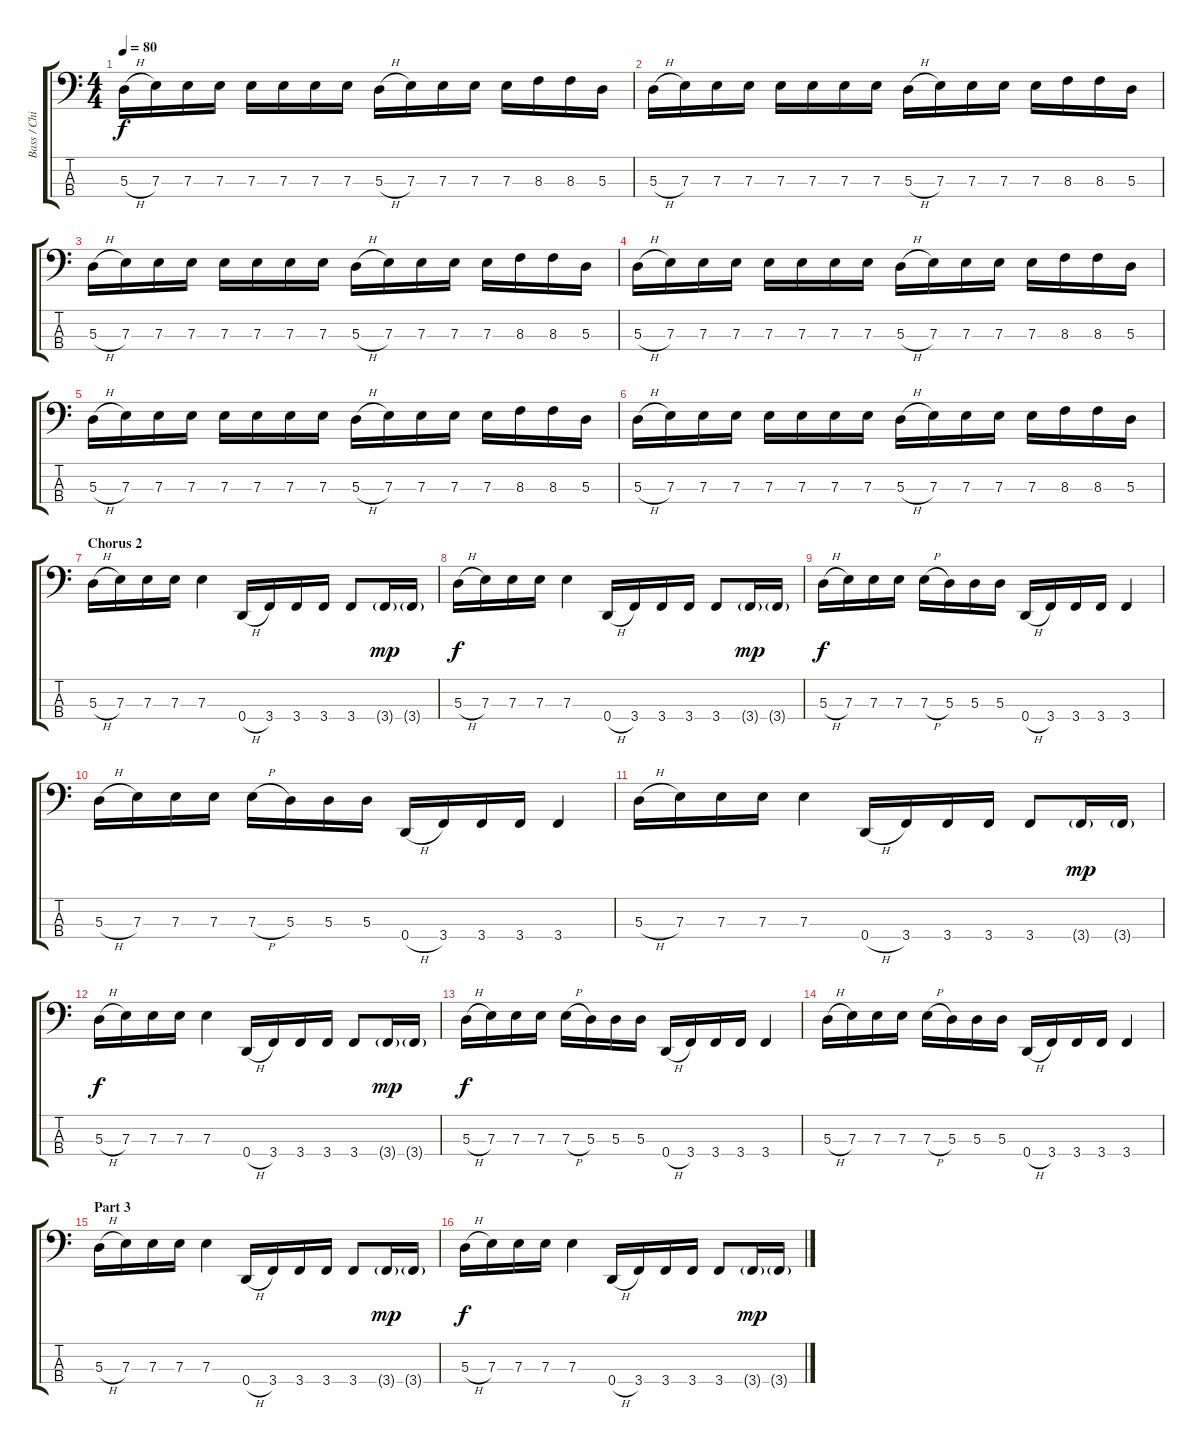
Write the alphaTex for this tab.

\track ("Bass / Chi Cheng" "Bass / Chi") {instrument electricbassfinger}
\staff {score tabs}
\tuning (G2 D2 A1 D1) {hide}
\ts (4 4)
\tempo 80
\clef f4
\ks c
5.3{h}.16{dy f} 7.3.16 7.3.16 7.3.16 7.3.16 7.3.16 7.3.16 7.3.16 5.3{h}.16 7.3.16 7.3.16 7.3.16 7.3.16 8.3.16 8.3.16 5.3.16 |
5.3{h}.16 7.3.16 7.3.16 7.3.16 7.3.16 7.3.16 7.3.16 7.3.16 5.3{h}.16 7.3.16 7.3.16 7.3.16 7.3.16 8.3.16 8.3.16 5.3.16 |
5.3{h}.16 7.3.16 7.3.16 7.3.16 7.3.16 7.3.16 7.3.16 7.3.16 5.3{h}.16 7.3.16 7.3.16 7.3.16 7.3.16 8.3.16 8.3.16 5.3.16 |
5.3{h}.16 7.3.16 7.3.16 7.3.16 7.3.16 7.3.16 7.3.16 7.3.16 5.3{h}.16 7.3.16 7.3.16 7.3.16 7.3.16 8.3.16 8.3.16 5.3.16 |
5.3{h}.16 7.3.16 7.3.16 7.3.16 7.3.16 7.3.16 7.3.16 7.3.16 5.3{h}.16 7.3.16 7.3.16 7.3.16 7.3.16 8.3.16 8.3.16 5.3.16 |
5.3{h}.16 7.3.16 7.3.16 7.3.16 7.3.16 7.3.16 7.3.16 7.3.16 5.3{h}.16 7.3.16 7.3.16 7.3.16 7.3.16 8.3.16 8.3.16 5.3.16 |
\section ("" "Chorus 2")
5.3{h}.16 7.3.16 7.3.16 7.3.16 7.3.4 0.4{h}.16 3.4.16 3.4.16 3.4.16 3.4.8 3.4{g}.16{dy mp} 3.4{g}.16 |
5.3{h}.16{dy f} 7.3.16 7.3.16 7.3.16 7.3.4 0.4{h}.16 3.4.16 3.4.16 3.4.16 3.4.8 3.4{g}.16{dy mp} 3.4{g}.16 |
5.3{h}.16{dy f} 7.3.16 7.3.16 7.3.16 7.3{h}.16 5.3.16 5.3.16 5.3.16 0.4{h}.16 3.4.16 3.4.16 3.4.16 3.4.4 |
5.3{h}.16 7.3.16 7.3.16 7.3.16 7.3{h}.16 5.3.16 5.3.16 5.3.16 0.4{h}.16 3.4.16 3.4.16 3.4.16 3.4.4 |
5.3{h}.16 7.3.16 7.3.16 7.3.16 7.3.4 0.4{h}.16 3.4.16 3.4.16 3.4.16 3.4.8 3.4{g}.16{dy mp} 3.4{g}.16 |
5.3{h}.16{dy f} 7.3.16 7.3.16 7.3.16 7.3.4 0.4{h}.16 3.4.16 3.4.16 3.4.16 3.4.8 3.4{g}.16{dy mp} 3.4{g}.16 |
5.3{h}.16{dy f} 7.3.16 7.3.16 7.3.16 7.3{h}.16 5.3.16 5.3.16 5.3.16 0.4{h}.16 3.4.16 3.4.16 3.4.16 3.4.4 |
5.3{h}.16 7.3.16 7.3.16 7.3.16 7.3{h}.16 5.3.16 5.3.16 5.3.16 0.4{h}.16 3.4.16 3.4.16 3.4.16 3.4.4 |
\section ("" "Part 3")
5.3{h}.16 7.3.16 7.3.16 7.3.16 7.3.4 0.4{h}.16 3.4.16 3.4.16 3.4.16 3.4.8 3.4{g}.16{dy mp} 3.4{g}.16 |
5.3{h}.16{dy f} 7.3.16 7.3.16 7.3.16 7.3.4 0.4{h}.16 3.4.16 3.4.16 3.4.16 3.4.8 3.4{g}.16{dy mp} 3.4{g}.16
